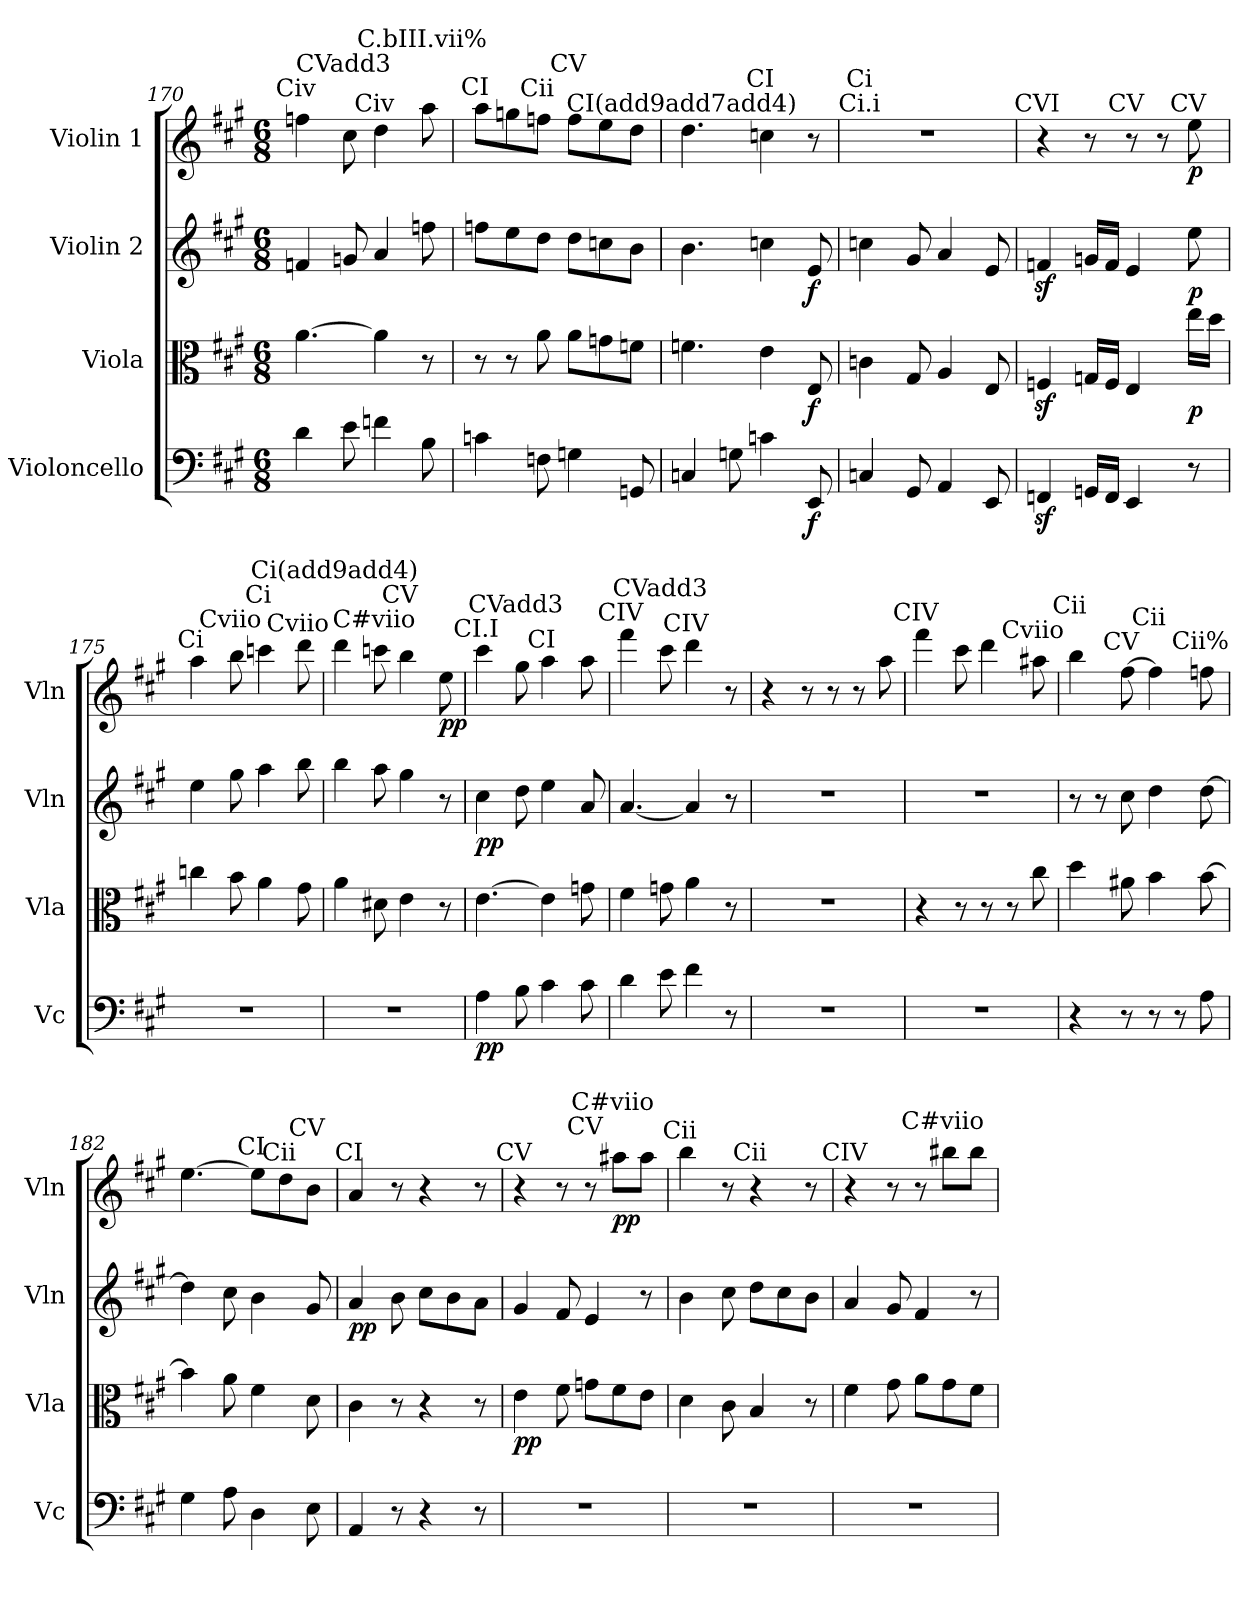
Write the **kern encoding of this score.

**kern	**dynam	**kern	**dynam	**kern	**dynam	**kern	**dynam
*part4	*part4	*part3	*part3	*part2	*part2	*part1	*part1
*staff4	*staff4	*staff3	*staff3	*staff2	*staff2	*staff1	*staff1
*I"Violoncello	*	*I"Viola	*	*I"Violin 2	*	*I"Violin 1	*
*I'Vc	*	*I'Vla	*	*I'Vln	*	*I'Vln	*
!!LO:PB:g=z
*clefF4	*	*clefC3	*	*clefG2	*	*clefG2	*
*k[f#c#g#]	*	*k[f#c#g#]	*	*k[f#c#g#]	*	*k[f#c#g#]	*
*A:	*	*A:	*	*A:	*	*A:	*
*M6/8	*	*M6/8	*	*M6/8	*	*M6/8	*
=170	=170	=170	=170	=170	=170	=170	=170
!	!	!	!	!	!	!LO:TX:a:cj:t=Civ	!
4d\	.	[4.a\	.	4fn/	.	4ffn\	.
!	!	!	!	!	!	!LO:TX:a:cj:t=CVadd3	!
8e\	.	.	.	8gn/	.	8cc#\	.
!	!	!	!	!	!	!LO:TX:a:cj:t=Civ	!
4fn\	.	4a\]	.	4a/	.	4dd\	.
!	!	!	!	!	!	!LO:TX:a:cj:t=C.bIII.vii%	!
8B\	.	8r	.	8ffn\	.	8aa\	.
=171	=171	=171	=171	=171	=171	=171	=171
!	!	!	!	!	!	!LO:TX:a:cj:t=CI	!
4cn\	.	8r	.	8ffn\L	.	8aa\L	.
.	.	8r	.	8ee\	.	8ggn\	.
!	!	!	!	!	!	!LO:TX:a:cj:t=Cii	!
8Fn\	.	8a\	.	8dd\J	.	8ffn\J	.
!	!	!	!	!	!	!LO:TX:a:cj:t=CV	!
4Gn\	.	8a\L	.	8dd\L	.	8ff\L	.
.	.	8gn\	.	8ccn\	.	8ee\	.
8GGn/	.	8fn\J	.	8b\J	.	8dd\J	.
=172	=172	=172	=172	=172	=172	=172	=172
!	!	!	!	!	!	!LO:TX:a:cj:t=CI(add9add7add4)	!
4Cn/	.	4.fn\	.	4.b\	.	4.dd\	.
8Gn\	.	.	.	.	.	.	.
!	!	!	!	!	!	!LO:TX:a:cj:t=CI	!
4cn\	.	4e\	.	4ccn\	.	4ccn\	.
!	!LO:DY:b	!	!LO:DY:b	!	!LO:DY:b	!	!
8EE/	f	8E/	f	8e/	f	8r	.
=173	=173	=173	=173	=173	=173	=173	=173
!	!	!	!	!	!	!LO:TX:a:cj:t=Ci.i	!
!	!	!	!	!	!	!LO:TX:a:cj:t=Ci	!
4Cn/	.	4cn\	.	4ccn\	.	2.r	.
8GG#/	.	8G#/	.	8g#/	.	.	.
4AA/	.	4A/	.	4a/	.	.	.
8EE/	.	8E/	.	8e/	.	.	.
!!LO:LB:g=z
=174	=174	=174	=174	=174	=174	=174	=174
!	!	!	!	!	!	!LO:TX:a:cj:t=CVI	!
4FFnz</	.	4Fnz</	.	4fnz</	.	4r	.
16GGn/LL	.	16Gn/LL	.	16gn/LL	.	8r	.
16FF/JJ	.	16F/JJ	.	16f/JJ	.	.	.
!	!	!	!	!	!	!LO:TX:a:cj:t=CV	!
4EE/	.	4E/	.	4e/	.	8r	.
.	.	.	.	.	.	8r	.
!	!	!	!	!	!	!LO:TX:a:cj:t=CV	!
!	!	!	!LO:DY:b	!	!LO:DY:b	!	!LO:DY:b
8r	.	16ee\LL	p	8ee\	p	8ee\	p
.	.	16dd\JJ	.	.	.	.	.
!!LO:PB:g=z
=175	=175	=175	=175	=175	=175	=175	=175
!	!	!	!	!	!	!LO:TX:a:cj:t=Ci	!
2.r	.	4ccn\	.	4ee\	.	4aa\	.
!	!	!	!	!	!	!LO:TX:a:cj:t=Cviio	!
.	.	8b\	.	8gg#\	.	8bb\	.
!	!	!	!	!	!	!LO:TX:a:cj:t=Ci	!
.	.	4a\	.	4aa\	.	4cccn\	.
!	!	!	!	!	!	!LO:TX:a:cj:t=Cviio	!
.	.	8g#\	.	8bb\	.	8ddd\	.
=176	=176	=176	=176	=176	=176	=176	=176
!	!	!	!	!	!	!LO:TX:a:cj:t=Ci(add9add4)	!
2.r	.	4a\	.	4bb\	.	4ddd\	.
!	!	!	!	!	!	!LO:TX:a:cj:t=C#viio	!
.	.	8d#X\	.	8aa\	.	8cccn\	.
!	!	!	!	!	!	!LO:TX:a:cj:t=CV	!
.	.	4e\	.	4gg#\	.	4bb\	.
!	!	!	!	!	!	!	!LO:DY:b
.	.	8r	.	8r	.	8ee\	pp
=177	=177	=177	=177	=177	=177	=177	=177
!	!	!	!	!	!	!LO:TX:a:cj:t=CI.I	!
!	!LO:DY:b	!	!	!	!LO:DY:b	!	!
4A\	pp	[4.e\	.	4cc#\	pp	4ccc#\	.
!	!	!	!	!	!	!LO:TX:a:cj:t=CVadd3	!
8B\	.	.	.	8dd\	.	8gg#\	.
!	!	!	!	!	!	!LO:TX:a:cj:t=CI	!
4c#\	.	4e\]	.	4ee\	.	4aa\	.
8c#\	.	8gn\	.	8a/	.	8aa\	.
=178	=178	=178	=178	=178	=178	=178	=178
!	!	!	!	!	!	!LO:TX:a:cj:t=CIV	!
4d\	.	4f#\	.	[4.a/	.	4fff#\	.
!	!	!	!	!	!	!LO:TX:a:cj:t=CVadd3	!
8e\	.	8gn\	.	.	.	8ccc#\	.
!	!	!	!	!	!	!LO:TX:a:cj:t=CIV	!
4f#\	.	4a\	.	4a/]	.	4ddd\	.
8r	.	8r	.	8r	.	8r	.
!!LO:LB:g=z
=179	=179	=179	=179	=179	=179	=179	=179
2.r	.	2.r	.	2.r	.	4r	.
.	.	.	.	.	.	8r	.
.	.	.	.	.	.	8r	.
.	.	.	.	.	.	8r	.
.	.	.	.	.	.	8aa\	.
=180	=180	=180	=180	=180	=180	=180	=180
!	!	!	!	!	!	!LO:TX:a:cj:t=CIV	!
2.r	.	4r	.	2.r	.	4fff#\	.
.	.	8r	.	.	.	8ccc#\	.
.	.	8r	.	.	.	4ddd\	.
.	.	8r	.	.	.	.	.
!	!	!	!	!	!	!LO:TX:a:cj:t=Cviio	!
.	.	8cc#\	.	.	.	8aa#X\	.
!!LO:PB:g=z
=181	=181	=181	=181	=181	=181	=181	=181
!	!	!	!	!	!	!LO:TX:a:cj:t=Cii	!
4r	.	4dd\	.	8r	.	4bb\	.
.	.	.	.	8r	.	.	.
!	!	!	!	!	!	!LO:TX:a:cj:t=CV	!
8r	.	8a#X\	.	8cc#\	.	[8ff#\	.
!	!	!	!	!	!	!LO:TX:a:cj:t=Cii	!
8r	.	4b\	.	4dd\	.	4ff#\]	.
8r	.	.	.	.	.	.	.
!	!	!	!	!	!	!LO:TX:a:cj:t=Cii%	!
8A\	.	[8b\	.	[8dd\	.	8ffn\	.
=182	=182	=182	=182	=182	=182	=182	=182
4G#\	.	4b\]	.	4dd\]	.	[4.ee\	.
8A\	.	8a\	.	8cc#\	.	.	.
!	!	!	!	!	!	!LO:TX:a:cj:t=CI	!
4D\	.	4f#\	.	4b\	.	8ee\L]	.
!	!	!	!	!	!	!LO:TX:a:cj:t=Cii	!
.	.	.	.	.	.	8dd\	.
!	!	!	!	!	!	!LO:TX:a:cj:t=CV	!
8E\	.	8d\	.	8g#/	.	8b\J	.
=183	=183	=183	=183	=183	=183	=183	=183
!	!	!	!	!	!	!LO:TX:a:cj:t=CI	!
!	!	!	!	!	!LO:DY:b	!	!
4AA/	.	4c#\	.	4a/	pp	4a/	.
8r	.	8r	.	8b\	.	8r	.
4r	.	4r	.	8cc#\L	.	4r	.
.	.	.	.	8b\	.	.	.
8r	.	8r	.	8a\J	.	8r	.
=184	=184	=184	=184	=184	=184	=184	=184
!	!	!	!	!	!	!LO:TX:a:cj:t=CV	!
!	!	!	!LO:DY:b	!	!	!	!
2.r	.	4e\	pp	4g#/	.	4r	.
.	.	8f#\	.	8f#/	.	8r	.
!	!	!	!	!	!	!LO:TX:a:cj:t=CV	!
.	.	8gn\L	.	4e/	.	8r	.
!	!	!	!	!	!	!LO:TX:a:cj:t=C#viio	!
!	!	!	!	!	!	!	!LO:DY:b
.	.	8f#\	.	.	.	8aa#X\L	pp
.	.	8e\J	.	8r	.	8aa#\J	.
=185	=185	=185	=185	=185	=185	=185	=185
!	!	!	!	!	!	!LO:TX:a:cj:t=Cii	!
2.r	.	4d\	.	4b\	.	4bb\	.
.	.	8c#\	.	8cc#\	.	8r	.
!	!	!	!	!	!	!LO:TX:a:cj:t=Cii	!
.	.	4B/	.	8dd\L	.	4r	.
.	.	.	.	8cc#\	.	.	.
.	.	8r	.	8b\J	.	8r	.
!!LO:PB:g=z
=186	=186	=186	=186	=186	=186	=186	=186
!	!	!	!	!	!	!LO:TX:a:cj:t=CIV	!
2.r	.	4f#\	.	4a/	.	4r	.
.	.	8g#\	.	8g#/	.	8r	.
.	.	8a\L	.	4f#/	.	8r	.
!	!	!	!	!	!	!LO:TX:a:cj:t=C#viio	!
.	.	8g#\	.	.	.	8bb#X\L	.
.	.	8f#\J	.	8r	.	8bb#\J	.
=	=	=	=	=	=	=	=
*-	*-	*-	*-	*-	*-	*-	*-
